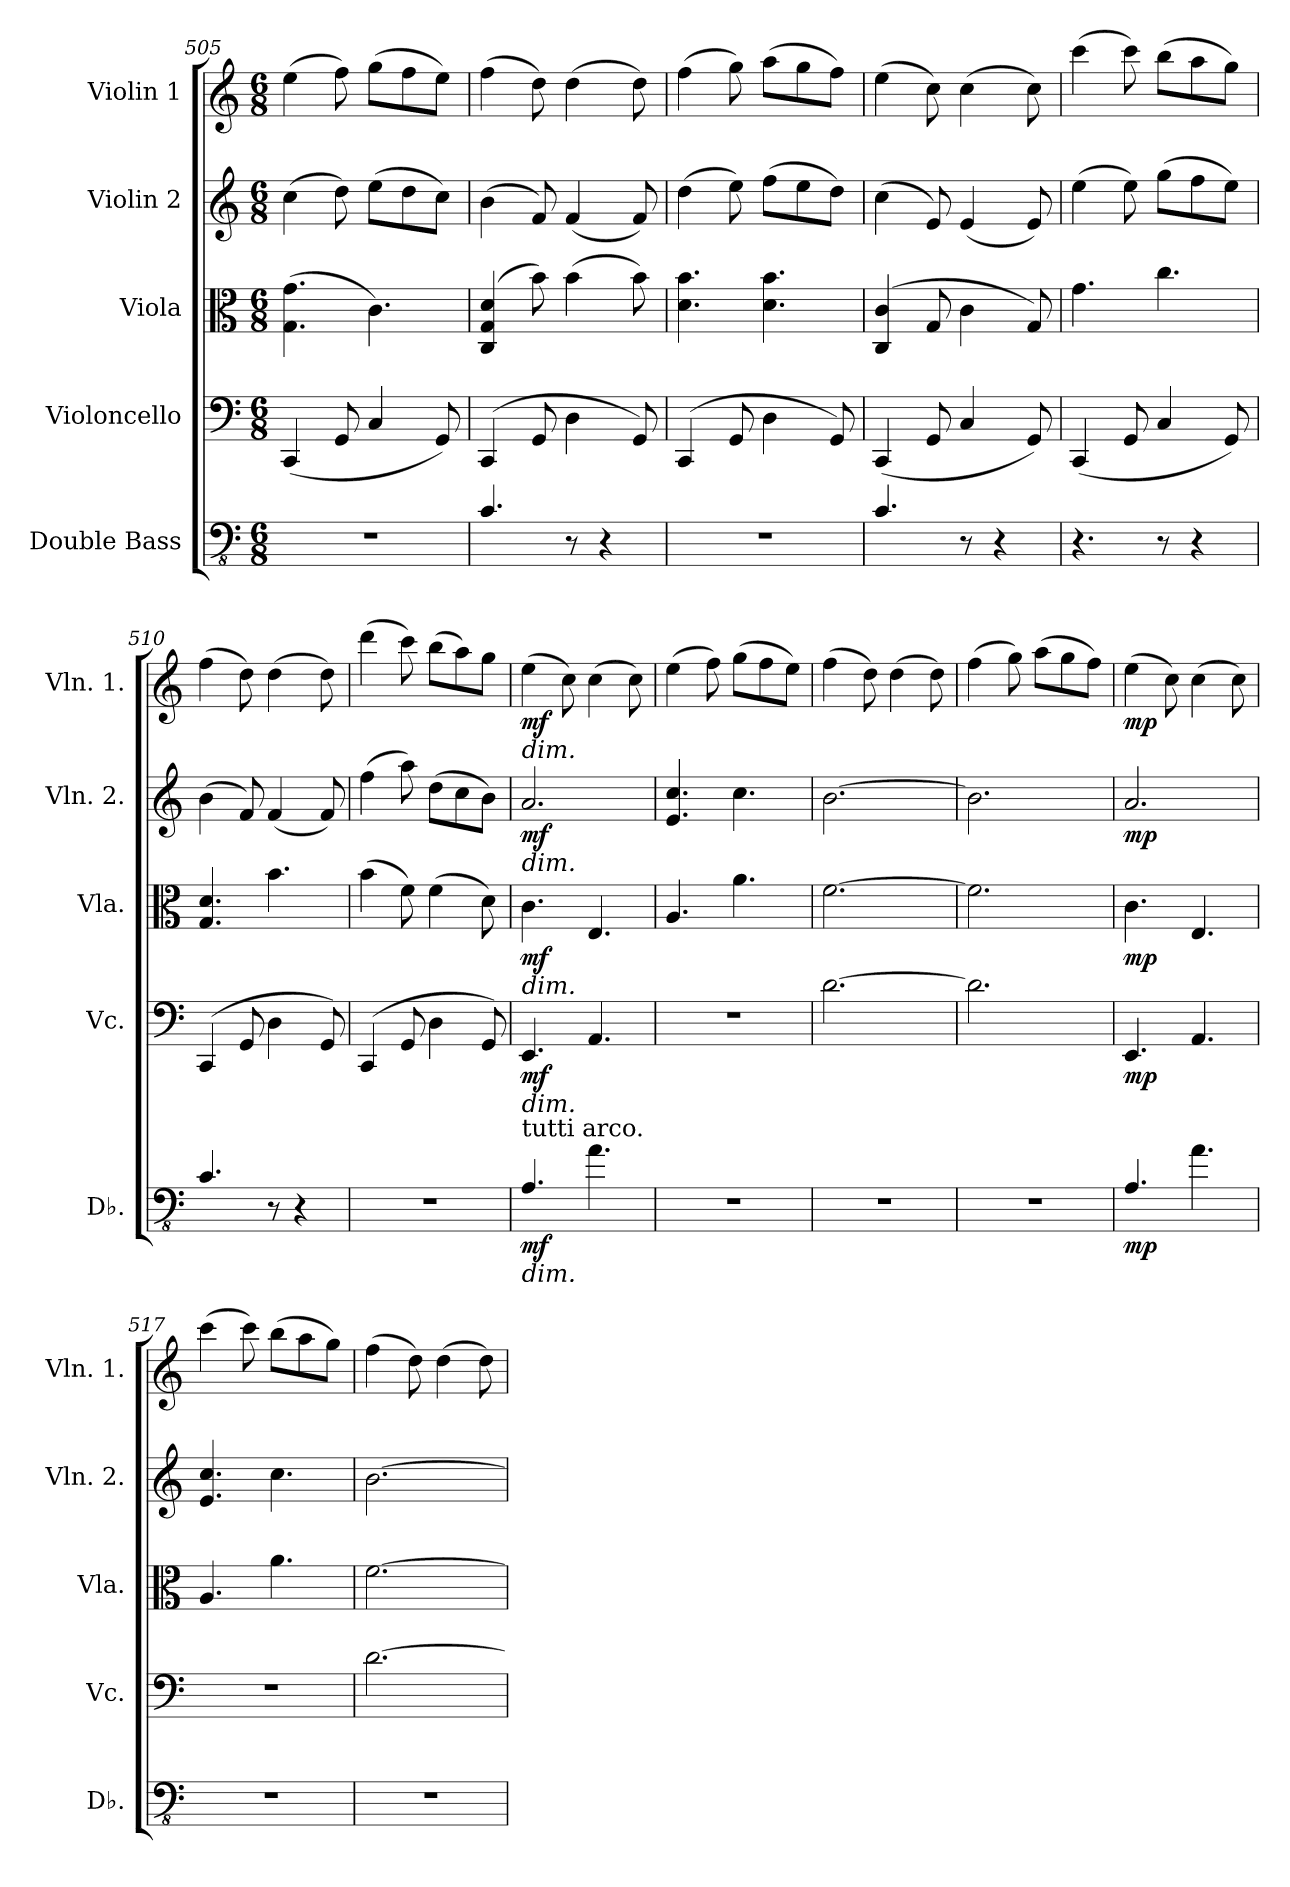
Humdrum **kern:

**kern	**dynam	**kern	**dynam	**kern	**dynam	**kern	**dynam	**kern	**dynam
*part5	*part5	*part4	*part4	*part3	*part3	*part2	*part2	*part1	*part1
*staff5	*staff5	*staff4	*staff4	*staff3	*staff3	*staff2	*staff2	*staff1	*staff1
*I"Double Bass	*	*I"Violoncello	*	*I"Viola	*	*I"Violin 2	*	*I"Violin 1	*
*I'Db.	*	*I'Vc.	*	*I'Vla.	*	*I'Vln. 2.	*	*I'Vln. 1.	*
*clefFv4	*	*clefF4	*	*clefC3	*	*clefG2	*	*clefG2	*
*ITrd7c12	*	*	*	*	*	*	*	*	*
*k[]	*	*k[]	*	*k[]	*	*k[]	*	*k[]	*
*M6/8	*	*M6/8	*	*M6/8	*	*M6/8	*	*M6/8	*
=505	=505	=505	=505	=505	=505	=505	=505	=505	=505
2.r	.	(4CC/	.	(4.G\ 4.g\	.	(4cc\	.	(4ee\	.
.	.	8GG/	.	.	.	8dd\)	.	8ff\)	.
.	.	4C/	.	4.c\)	.	(8ee\L	.	(8gg\L	.
.	.	.	.	.	.	8dd\	.	8ff\	.
.	.	8GG/)	.	.	.	8cc\J)	.	8ee\J)	.
=506	=506	=506	=506	=506	=506	=506	=506	=506	=506
4.CC/	.	(4CC/	.	(4C/ 4G/ 4d/	.	(4b\	.	(4ff\	.
.	.	8GG/	.	8b\)	.	8f/)	.	8dd\)	.
8r	.	4D\	.	(4b\	.	(4f/	.	(4dd\	.
4r	.	.	.	.	.	.	.	.	.
.	.	8GG/)	.	8b\)	.	8f/)	.	8dd\)	.
=507	=507	=507	=507	=507	=507	=507	=507	=507	=507
2.r	.	(4CC/	.	4.d\ 4.b\	.	(4dd\	.	(4ff\	.
.	.	8GG/	.	.	.	8ee\)	.	8gg\)	.
.	.	4D\	.	4.d\ 4.b\	.	(8ff\L	.	(8aa\L	.
.	.	.	.	.	.	8ee\	.	8gg\	.
.	.	8GG/)	.	.	.	8dd\J)	.	8ff\J)	.
!!LO:LB:g=z
=508	=508	=508	=508	=508	=508	=508	=508	=508	=508
4.CC/	.	(4CC/	.	(4C/ 4c/	.	(4cc\	.	(4ee\	.
.	.	8GG/	.	8G/	.	8e/)	.	8cc\)	.
8r	.	4C/	.	4c\	.	(4e/	.	(4cc\	.
4r	.	.	.	.	.	.	.	.	.
.	.	8GG/)	.	8G/)	.	8e/)	.	8cc\)	.
=509	=509	=509	=509	=509	=509	=509	=509	=509	=509
4.r	.	(4CC/	.	4.g\	.	(4ee\	.	(4ccc\	.
.	.	8GG/	.	.	.	8ee\)	.	8ccc\)	.
8r	.	4C/	.	4.cc\	.	(8gg\L	.	(8bb\L	.
4r	.	.	.	.	.	8ff\	.	8aa\	.
.	.	8GG/)	.	.	.	8ee\J)	.	8gg\J)	.
=510	=510	=510	=510	=510	=510	=510	=510	=510	=510
4.CC/	.	(4CC/	.	4.G/ 4.d/	.	(4b\	.	(4ff\	.
.	.	8GG/	.	.	.	8f/)	.	8dd\)	.
8r	.	4D\	.	4.b\	.	(4f/	.	(4dd\	.
4r	.	.	.	.	.	.	.	.	.
.	.	8GG/)	.	.	.	8f/)	.	8dd\)	.
=511	=511	=511	=511	=511	=511	=511	=511	=511	=511
2.r	.	(4CC/	.	(4b\	.	(4ff\	.	(4ddd\	.
.	.	8GG/	.	8f\)	.	8aa\)	.	8ccc\)	.
.	.	4D\	.	(4f\	.	(8dd\L	.	(8bb\L	.
.	.	.	.	.	.	8cc\	.	8aa\)	.
.	.	8GG/)	.	8d\)	.	8b\J)	.	8gg\J	.
=512	=512	=512	=512	=512	=512	=512	=512	=512	=512
!	!	!	!	!	!	!	!	!LO:TX:b:i:t=dim.	!
!	!	!	!	!	!	!LO:TX:b:i:t=dim.	!	!	!
!	!	!	!	!LO:TX:b:i:t=dim.	!	!	!	!	!
!	!	!LO:TX:b:i:t=dim.	!	!	!	!	!	!	!
!LO:TX:b:i:t=dim.	!	!	!	!	!	!	!	!	!
!LO:TX:a:t=tutti arco.	!	!	!	!	!	!	!	!	!
!	!LO:DY:b	!	!LO:DY:b	!	!LO:DY:b	!	!LO:DY:b	!	!LO:DY:b
4.AAA/	mf	4.EE/	mf	4.c\	mf	2.a/	mf	(4ee\	mf
.	.	.	.	.	.	.	.	8cc\)	.
4.AA\	.	4.AA/	.	4.E/	.	.	.	(4cc\	.
.	.	.	.	.	.	.	.	8cc\)	.
=513	=513	=513	=513	=513	=513	=513	=513	=513	=513
2.r	.	2.r	.	4.A/	.	4.e/ 4.cc/	.	(4ee\	.
.	.	.	.	.	.	.	.	8ff\)	.
.	.	.	.	4.a\	.	4.cc\	.	(8gg\L	.
.	.	.	.	.	.	.	.	8ff\	.
.	.	.	.	.	.	.	.	8ee\J)	.
=514	=514	=514	=514	=514	=514	=514	=514	=514	=514
2.r	.	[2.d\	.	[2.f\	.	[2.b\	.	(4ff\	.
.	.	.	.	.	.	.	.	8dd\)	.
.	.	.	.	.	.	.	.	(4dd\	.
.	.	.	.	.	.	.	.	8dd\)	.
=515	=515	=515	=515	=515	=515	=515	=515	=515	=515
2.r	.	2.d\]	.	2.f\]	.	2.b\]	.	(4ff\	.
.	.	.	.	.	.	.	.	8gg\)	.
.	.	.	.	.	.	.	.	(8aa\L	.
.	.	.	.	.	.	.	.	8gg\	.
.	.	.	.	.	.	.	.	8ff\J)	.
!!LO:PB:g=z
=516	=516	=516	=516	=516	=516	=516	=516	=516	=516
!	!LO:DY:b	!	!LO:DY:b	!	!LO:DY:b	!	!LO:DY:b	!	!LO:DY:b
4.AAA/	mp	4.EE/	mp	4.c\	mp	2.a/	mp	(4ee\	mp
.	.	.	.	.	.	.	.	8cc\)	.
4.AA\	.	4.AA/	.	4.E/	.	.	.	(4cc\	.
.	.	.	.	.	.	.	.	8cc\)	.
=517	=517	=517	=517	=517	=517	=517	=517	=517	=517
2.r	.	2.r	.	4.A/	.	4.e/ 4.cc/	.	(4ccc\	.
.	.	.	.	.	.	.	.	8ccc\)	.
.	.	.	.	4.a\	.	4.cc\	.	(8bb\L	.
.	.	.	.	.	.	.	.	8aa\	.
.	.	.	.	.	.	.	.	8gg\J)	.
=518	=518	=518	=518	=518	=518	=518	=518	=518	=518
2.r	.	[2.d\	.	[2.f\	.	[2.b\	.	(4ff\	.
.	.	.	.	.	.	.	.	8dd\)	.
.	.	.	.	.	.	.	.	(4dd\	.
.	.	.	.	.	.	.	.	8dd\)	.
=	=	=	=	=	=	=	=	=	=
*-	*-	*-	*-	*-	*-	*-	*-	*-	*-
